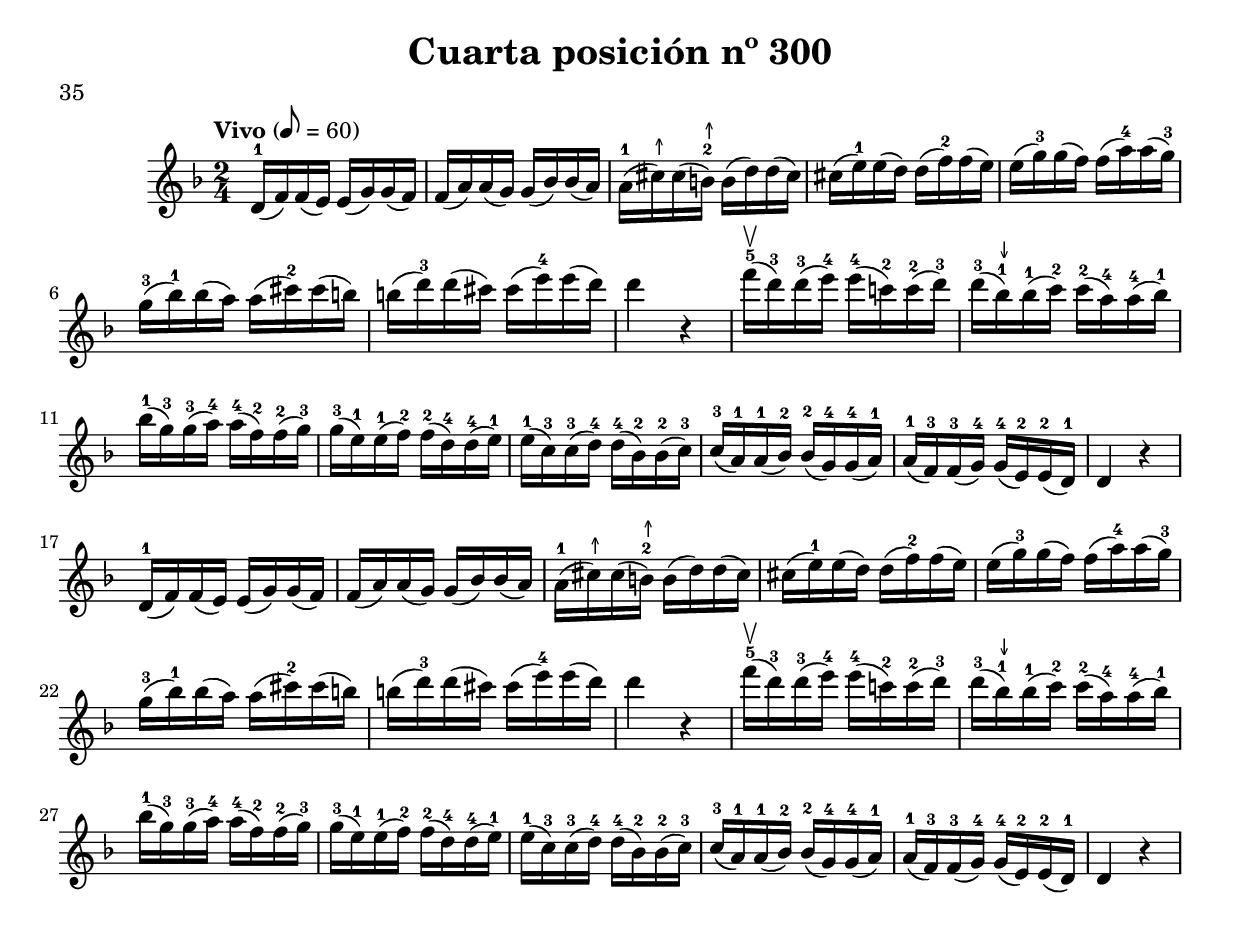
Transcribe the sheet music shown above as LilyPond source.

\version "2.20.0"
\language "español"
\include "articulate.ly"
rallpoco =
#(make-music 'CrescendoEvent
             'span-direction START
             'span-type 'text
             'span-text "rall. poco a poco")


\header {
  title = "Cuarta posición nº 300"
  %composer = "G.F. Handel"
  meter = "35"
}
 subirDedo = ^\markup \char #8593
 bajarDedo = ^\markup \char #8595

global= {
 
  \key fa \major
  \time 2/4
  \tempo "Vivo" 8 = 60
}


violinOne = \new Voice \relative do' {
  %\set Staff.instrumentName = #"Violin 1 "
  \set Staff.midiInstrument = "violin"
  
  \repeat volta 2 {
    re16-1 (fa) fa(mi) mi (sol) sol (fa)
    fa (la) la(sol) sol(sib)sib(la)
    la-1(dos\subirDedo) dos(si-2\subirDedo) si(re) re(dos)
    dos(mi-1) mi(re) re(fa-2) fa(mi)
    mi(sol-3) sol(fa) fa(la-4)la (sol-3)
    \break
    sol-3(sib-1)sib (la) la (dos-2) dos (si)
    si (re-3)re (dos) dos (mi-4) mi(re)
    re4 r
  
    fa16-5\upbow (re-3) re-3(mi-4) mi-4(do!-2) do-2(re-3)
    re-3(sib-1)\bajarDedo sib-1(do-2)do-2(la-4)la-4(sib-1)
    \break
    sib-1 (sol-3) sol-3(la-4) la-4(fa-2) fa-2(sol-3)
    sol-3(mi-1) mi-1(fa-2) fa-2(re-4)re-4 (mi-1)
    mi-1(do-3)do-3(re-4)re-4(sib-2)sib-2(do-3)
    do-3(la-1)la-1(sib-2)sib-2(sol-4)sol-4(la-1)
    la-1(fa-3)fa-3(sol-4)sol-4(mi-2)mi-2(re-1)
    re4 r
  }  
  % \bar "|." 

}

violinTwo = \new Voice \relative do' {
  \set Staff.instrumentName = #"Violin 2 "
  \set Staff.midiInstrument = "violin"

  
}


viola = \new Voice \relative do' {
  \set Staff.instrumentName = #"Viola "
  \set Staff.midiInstrument = "viola"
  \clef alto



}


\score {
  
  \unfoldRepeats 
  %\articulate <<
  \new StaffGroup <<
    \new Staff << \global \violinOne >>
    %\new Staff << \global \violinTwo >>
    %\new Staff << \global \viola >>
    %\new Staff << \global \cello >>
  >>
  %>>
  %\layout { }
  \layout {
    \context {
      \Voice
      \consists "Horizontal_bracket_engraver"
    }
  }
  \midi { }
}
